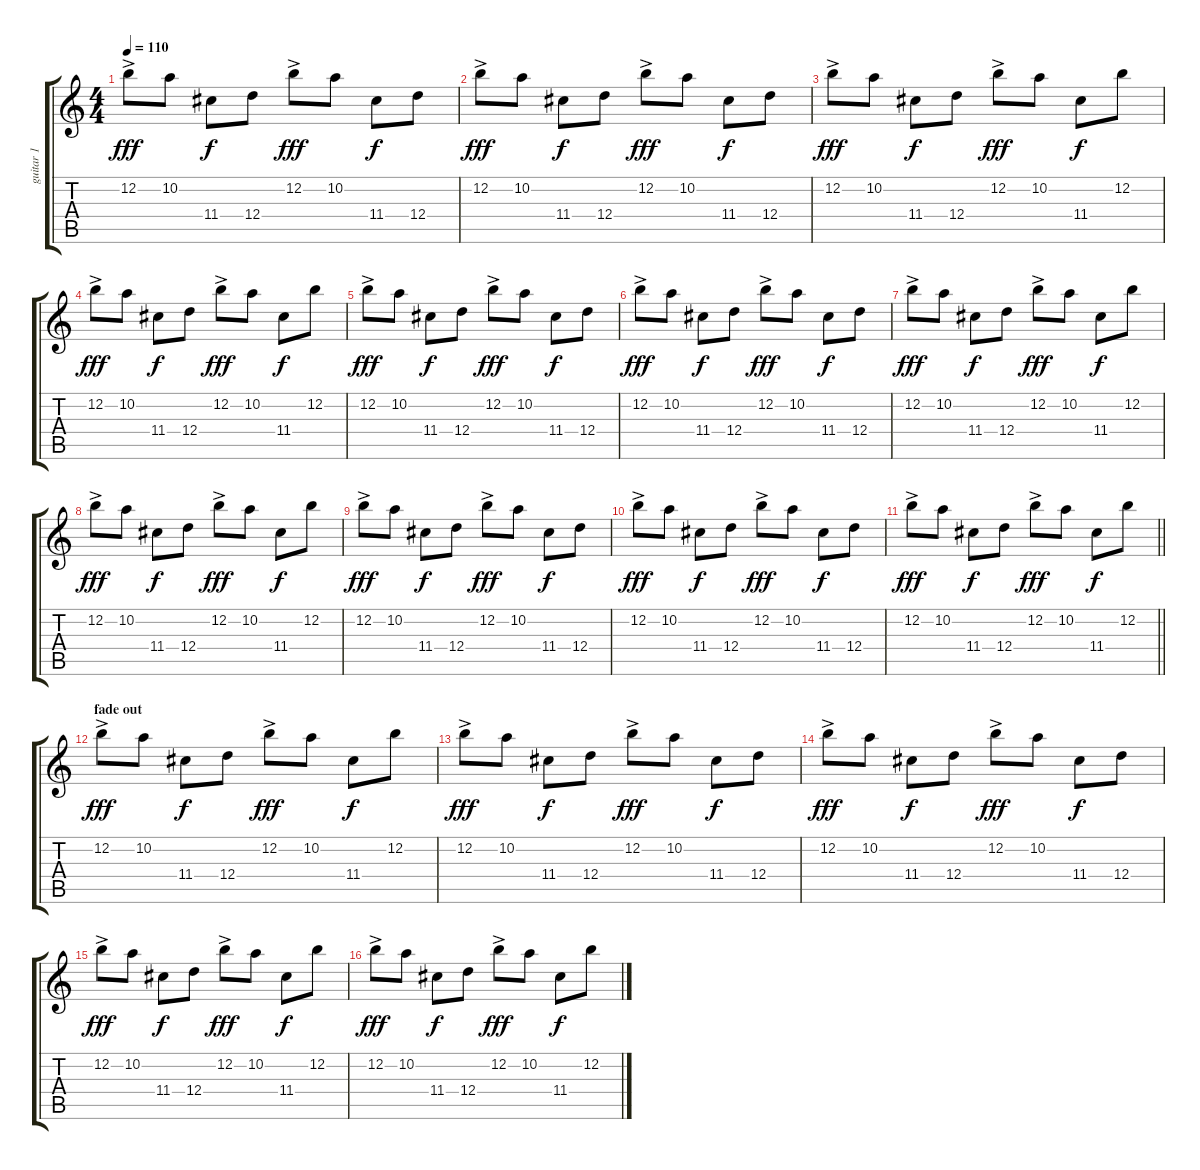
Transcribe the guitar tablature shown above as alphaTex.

\track ("guitar 1" "guitar 1") {instrument electricguitarclean}
\staff {score tabs}
\tuning (E4 B3 G3 D3 A2 E2) {hide}
\ts (4 4)
\tempo 110
\clef g2
\ks c
12.2{ac}.8{dy fff} 10.2.8 11.4.8{dy f} 12.4.8 12.2{ac}.8{dy fff} 10.2.8 11.4.8{dy f} 12.4.8 |
12.2{ac}.8{dy fff} 10.2.8 11.4.8{dy f} 12.4.8 12.2{ac}.8{dy fff} 10.2.8 11.4.8{dy f} 12.4.8 |
12.2{ac}.8{dy fff} 10.2.8 11.4.8{dy f} 12.4.8 12.2{ac}.8{dy fff} 10.2.8 11.4.8{dy f} 12.2.8 |
12.2{ac}.8{dy fff} 10.2.8 11.4.8{dy f} 12.4.8 12.2{ac}.8{dy fff} 10.2.8 11.4.8{dy f} 12.2.8 |
12.2{ac}.8{dy fff} 10.2.8 11.4.8{dy f} 12.4.8 12.2{ac}.8{dy fff} 10.2.8 11.4.8{dy f} 12.4.8 |
12.2{ac}.8{dy fff} 10.2.8 11.4.8{dy f} 12.4.8 12.2{ac}.8{dy fff} 10.2.8 11.4.8{dy f} 12.4.8 |
12.2{ac}.8{dy fff} 10.2.8 11.4.8{dy f} 12.4.8 12.2{ac}.8{dy fff} 10.2.8 11.4.8{dy f} 12.2.8 |
12.2{ac}.8{dy fff} 10.2.8 11.4.8{dy f} 12.4.8 12.2{ac}.8{dy fff} 10.2.8 11.4.8{dy f} 12.2.8 |
12.2{ac}.8{dy fff} 10.2.8 11.4.8{dy f} 12.4.8 12.2{ac}.8{dy fff} 10.2.8 11.4.8{dy f} 12.4.8 |
12.2{ac}.8{dy fff} 10.2.8 11.4.8{dy f} 12.4.8 12.2{ac}.8{dy fff} 10.2.8 11.4.8{dy f} 12.4.8 |
\barLineRight lightlight
12.2{ac}.8{dy fff} 10.2.8 11.4.8{dy f} 12.4.8 12.2{ac}.8{dy fff} 10.2.8 11.4.8{dy f} 12.2.8 |
\section ("" "fade out")
12.2{ac}.8{dy fff} 10.2.8 11.4.8{dy f} 12.4.8 12.2{ac}.8{dy fff} 10.2.8 11.4.8{dy f} 12.2.8 |
12.2{ac}.8{dy fff} 10.2.8 11.4.8{dy f} 12.4.8 12.2{ac}.8{dy fff} 10.2.8 11.4.8{dy f} 12.4.8 |
12.2{ac}.8{dy fff} 10.2.8 11.4.8{dy f} 12.4.8 12.2{ac}.8{dy fff} 10.2.8 11.4.8{dy f} 12.4.8 |
12.2{ac}.8{dy fff} 10.2.8 11.4.8{dy f} 12.4.8 12.2{ac}.8{dy fff} 10.2.8 11.4.8{dy f} 12.2.8 |
12.2{ac}.8{dy fff} 10.2.8 11.4.8{dy f} 12.4.8 12.2{ac}.8{dy fff} 10.2.8 11.4.8{dy f} 12.2.8
